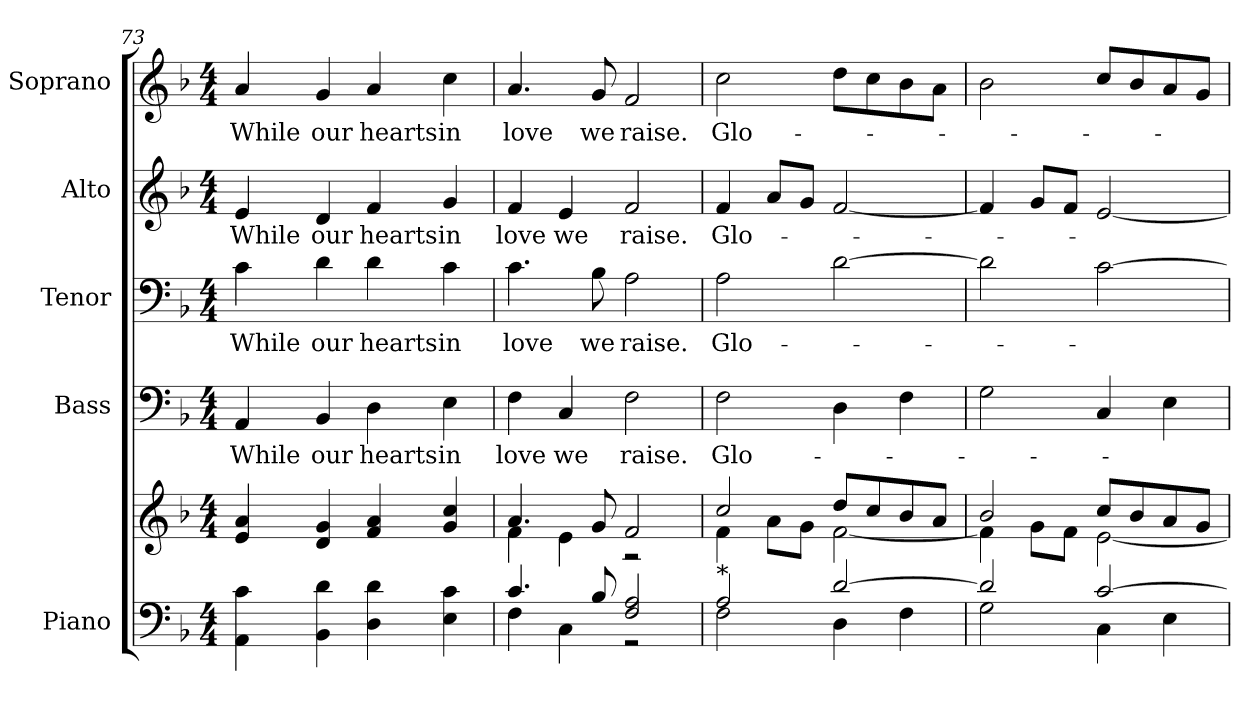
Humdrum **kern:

**kern	**kern	**kern	**text	**kern	**text	**kern	**text	**kern	**text
*part5	*part5	*part4	*part4	*part3	*part3	*part2	*part2	*part1	*part1
*staff6	*staff5	*staff4	*staff4	*staff3	*staff3	*staff2	*staff2	*staff1	*staff1
*I"Piano	*	*I"Bass	*	*I"Tenor	*	*I"Alto	*	*I"Soprano	*
*I'Pno.	*	*I'B.	*	*I'T.	*	*I'A.	*	*I'S.	*
*clefF4	*clefG2	*clefF4	*	*clefF4	*	*clefG2	*	*clefG2	*
*k[b-]	*k[b-]	*k[b-]	*	*k[b-]	*	*k[b-]	*	*k[b-]	*
*F:	*F:	*F:	*	*F:	*	*F:	*	*F:	*
*M4/4	*M4/4	*M4/4	*	*M4/4	*	*M4/4	*	*M4/4	*
=73	=73	=73	=73	=73	=73	=73	=73	=73	=73
!	!	!	!LO:LY:b:color=#000000	!	!	!	!	!	!
!	!	!	!	!	!LO:LY:b:color=#000000	!	!	!	!
!	!	!	!	!	!	!	!LO:LY:b:color=#000000	!	!
!	!	!	!	!	!	!	!	!	!LO:LY:b:color=#000000
4AAi\ 4ci	4ei/ 4ai	4AAi/	While	4ci\	While	4ei/	While	4ai/	While
!	!	!	!LO:LY:b:color=#000000	!	!	!	!	!	!
!	!	!	!	!	!LO:LY:b:color=#000000	!	!	!	!
!	!	!	!	!	!	!	!LO:LY:b:color=#000000	!	!
!	!	!	!	!	!	!	!	!	!LO:LY:b:color=#000000
4BB-i\ 4di	4di/ 4gi	4BB-i/	our	4di\	our	4di/	our	4gi/	our
!	!	!	!LO:LY:b:color=#000000	!	!	!	!	!	!
!	!	!	!	!	!LO:LY:b:color=#000000	!	!	!	!
!	!	!	!	!	!	!	!LO:LY:b:color=#000000	!	!
!	!	!	!	!	!	!	!	!	!LO:LY:b:color=#000000
4Di\ 4di	4fi/ 4ai	4Di\	hearts	4di\	hearts	4fi/	hearts	4ai/	hearts
!	!	!	!LO:LY:b:color=#000000	!	!	!	!	!	!
!	!	!	!	!	!LO:LY:b:color=#000000	!	!	!	!
!	!	!	!	!	!	!	!LO:LY:b:color=#000000	!	!
!	!	!	!	!	!	!	!	!	!LO:LY:b:color=#000000
4Ei\ 4ci	4gi/ 4cci	4Ei\	in	4ci\	in	4gi/	in	4cci\	in
!!LO:PB:g=z
=74	=74	=74	=74	=74	=74	=74	=74	=74	=74
*^	*^	*	*	*	*	*	*	*	*
!	!	!	!	!	!LO:LY:b:color=#000000	!	!	!	!	!	!
!	!	!	!	!	!	!	!LO:LY:b:color=#000000	!	!	!	!
!	!	!	!	!	!	!	!	!	!LO:LY:b:color=#000000	!	!
!	!	!	!	!	!	!	!	!	!	!	!LO:LY:b:color=#000000
4.ci/	4Fi\	4.ai/	4fi\	4Fi\	love	4.ci\	love	4fi/	love	4.ai/	love
!	!	!	!	!	!LO:LY:b:color=#000000	!	!	!	!	!	!
!	!	!	!	!	!	!	!	!	!LO:LY:b:color=#000000	!	!
.	4Ci\	.	4ei\	4Ci/	we	.	.	4ei/	we	.	.
!	!	!	!	!	!	!	!LO:LY:b:color=#000000	!	!	!	!
!	!	!	!	!	!	!	!	!	!	!	!LO:LY:b:color=#000000
8B-i/	.	8gi/	.	.	.	8B-i\	we	.	.	8gi/	we
!	!	!	!	!	!LO:LY:b:color=#000000	!	!	!	!	!	!
!	!	!	!	!	!	!	!LO:LY:b:color=#000000	!	!	!	!
!	!	!	!	!	!	!	!	!	!LO:LY:b:color=#000000	!	!
!	!	!	!	!	!	!	!	!	!	!	!LO:LY:b:color=#000000
2Fi/ 2Ai	2r	2fi/	2r	2Fi\	raise.	2Ai\	raise.	2fi/	raise.	2fi/	raise.
=75	=75	=75	=75	=75	=75	=75	=75	=75	=75	=75	=75
!	!	!	!	!	!LO:LY:b:color=#000000	!	!	!	!	!	!
!	!	!	!	!	!	!	!LO:LY:b:color=#000000	!	!	!	!
!	!	!	!	!	!	!	!	!	!LO:LY:b:color=#000000	!	!
!	!	!LO:TX:b:i:t=*	!	!	!	!	!	!	!	!	!
!	!	!	!	!	!	!	!	!	!	!	!LO:LY:b:color=#000000
2Ai/	2Fi\	2cci/	4fi\	2Fi\	Glo-	2Ai\	Glo-	4fi/	Glo-	2cci\	Glo-
.	.	.	8ai\L	.	.	.	.	8ai/L	.	.	.
.	.	.	8gi\J	.	.	.	.	8gi/J	.	.	.
[>2di/	4Di\	8ddi/L	[<2fi\	4Di\	.	[>2di\	.	[<2fi/	.	8ddi\L	.
.	.	8cci/	.	.	.	.	.	.	.	8cci\	.
.	4Fi\	8b-i/	.	4Fi\	.	.	.	.	.	8b-i\	.
.	.	8ai/J	.	.	.	.	.	.	.	8ai\J	.
!!LO:PB:g=z
=76	=76	=76	=76	=76	=76	=76	=76	=76	=76	=76	=76
2di/]	2Gi\	2b-i/	4fi\]	2Gi\	.	2di\]	.	4fi/]	.	2b-i\	.
.	.	.	8gi\L	.	.	.	.	8gi/L	.	.	.
.	.	.	8fi\J	.	.	.	.	8fi/J	.	.	.
[>2ci/	4Ci\	8cci/L	[<2ei\	4Ci/	.	[>2ci\	.	[<2ei/	.	8cci/L	.
.	.	8b-i/	.	.	.	.	.	.	.	8b-i/	.
.	4Ei\	8ai/	.	4Ei\	.	.	.	.	.	8ai/	.
.	.	8gi/J	.	.	.	.	.	.	.	8gi/J	.
*v	*v	*	*	*	*	*	*	*	*	*	*
*	*v	*v	*	*	*	*	*	*	*	*
=	=	=	=	=	=	=	=	=	=
*-	*-	*-	*-	*-	*-	*-	*-	*-	*-
